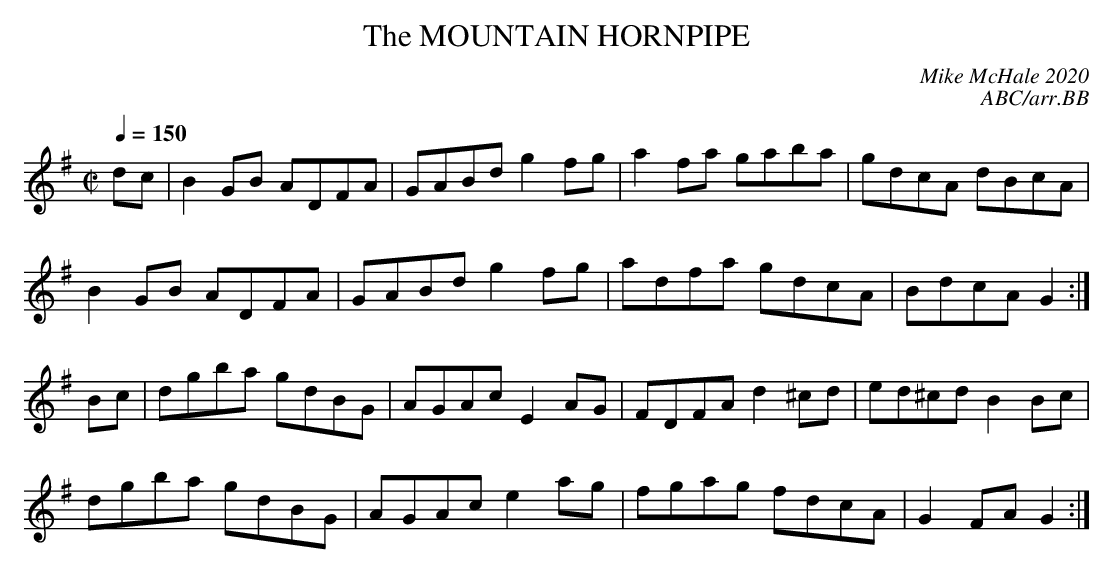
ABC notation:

X:1
T:MOUNTAIN HORNPIPE, The
C:Mike McHale 2020
C:ABC/arr.BB
Q:1/4=150
M:C|
L:1/8
K:G
dc|B2GB ADFA|GABd g2fg|a2fa gaba|gdcA dBcA|
B2GB ADFA|GABd g2fg|adfa gdcA|BdcA G2 :|
Bc|dgba gdBG|AGAc E2AG|FDFA d2^cd|ed^cd B2Bc|
dgba gdBG|AGAc e2ag|fgag fdcA|G2 FA G2 :|
